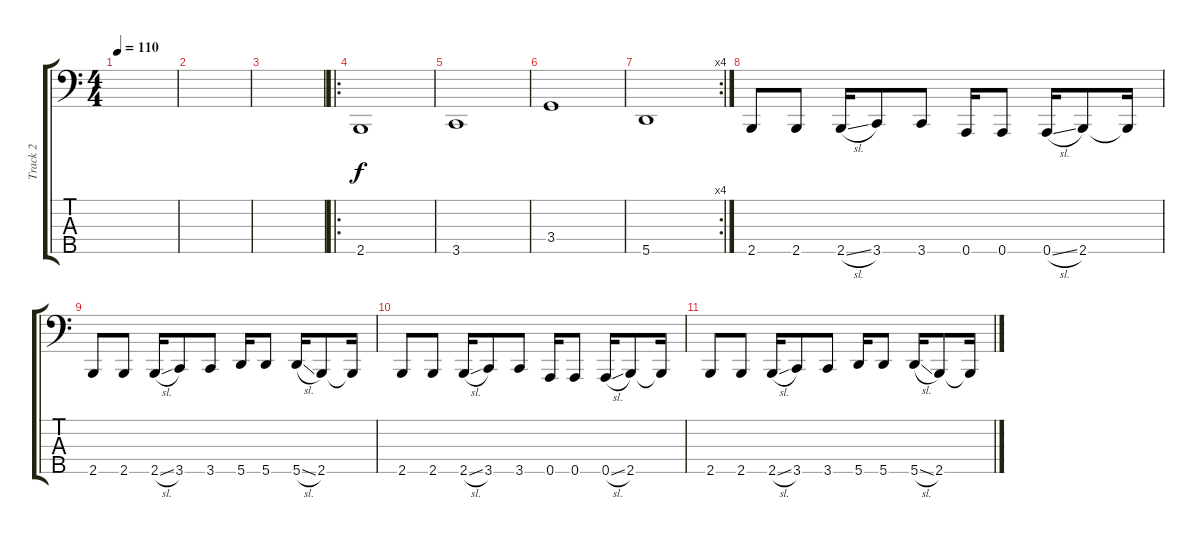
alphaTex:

\track ("Track 2" "Track 2") {instrument slapbass2}
\staff {score tabs}
\tuning (G2 D2 A1 E1 A0) {hide}
\ts (4 4)
\tempo 110
\clef f4
\ks c
|
|
|
\ro
2.5.1 |
3.5.1 |
3.4.1 |
\rc 4
5.5.1 |
2.5.8 2.5.8 2.5{sl}.16 3.5.8 3.5.8 0.5.16 0.5.8 0.5{sl}.16 2.5.8 2.5{t}.16 |
2.5.8 2.5.8 2.5{sl}.16 3.5.8 3.5.8 5.5.16 5.5.8 5.5{sl}.16 2.5.8 2.5{t}.16 |
2.5.8 2.5.8 2.5{sl}.16 3.5.8 3.5.8 0.5.16 0.5.8 0.5{sl}.16 2.5.8 2.5{t}.16 |
2.5.8 2.5.8 2.5{sl}.16 3.5.8 3.5.8 5.5.16 5.5.8 5.5{sl}.16 2.5.8 2.5{t}.16
